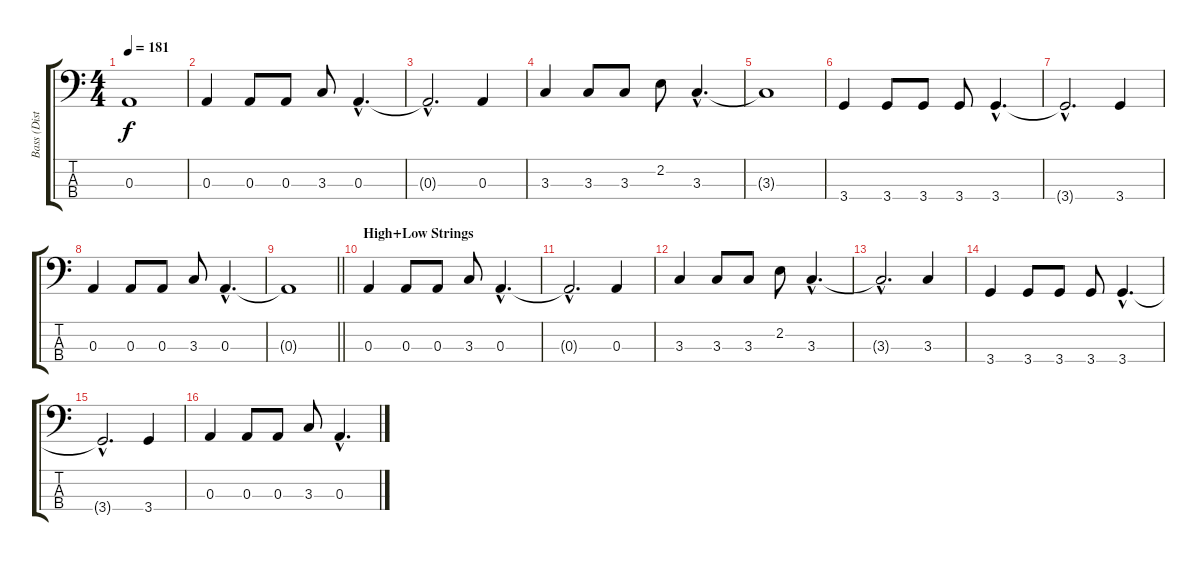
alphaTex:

\track ("Bass (Distortion)" "Bass (Dist") {instrument distortionguitar}
\staff {score tabs}
\tuning (G2 D2 A1 E1) {hide}
\ts (4 4)
\tempo 181
\clef f4
\ks c
0.3{t}.1{dy f} |
0.3.4 0.3.8 0.3.8 3.3.8 0.3{hac}.4{d} |
0.3{hac t}.2{d} 0.3.4 |
3.3.4 3.3.8 3.3.8 2.2.8 3.3{hac}.4{d} |
3.3{t}.1 |
3.4.4 3.4.8 3.4.8 3.4.8 3.4{hac}.4{d} |
3.4{hac t}.2{d} 3.4.4 |
0.3.4 0.3.8 0.3.8 3.3.8 0.3{hac}.4{d} |
\barLineRight lightlight
0.3{t}.1 |
\section ("" "High+Low Strings")
0.3.4 0.3.8 0.3.8 3.3.8 0.3{hac}.4{d} |
0.3{hac t}.2{d} 0.3.4 |
3.3.4 3.3.8 3.3.8 2.2.8 3.3{hac}.4{d} |
3.3{hac t}.2{d} 3.3.4 |
3.4.4 3.4.8 3.4.8 3.4.8 3.4{hac}.4{d} |
3.4{hac t}.2{d} 3.4.4 |
0.3.4 0.3.8 0.3.8 3.3.8 0.3{hac}.4{d}
